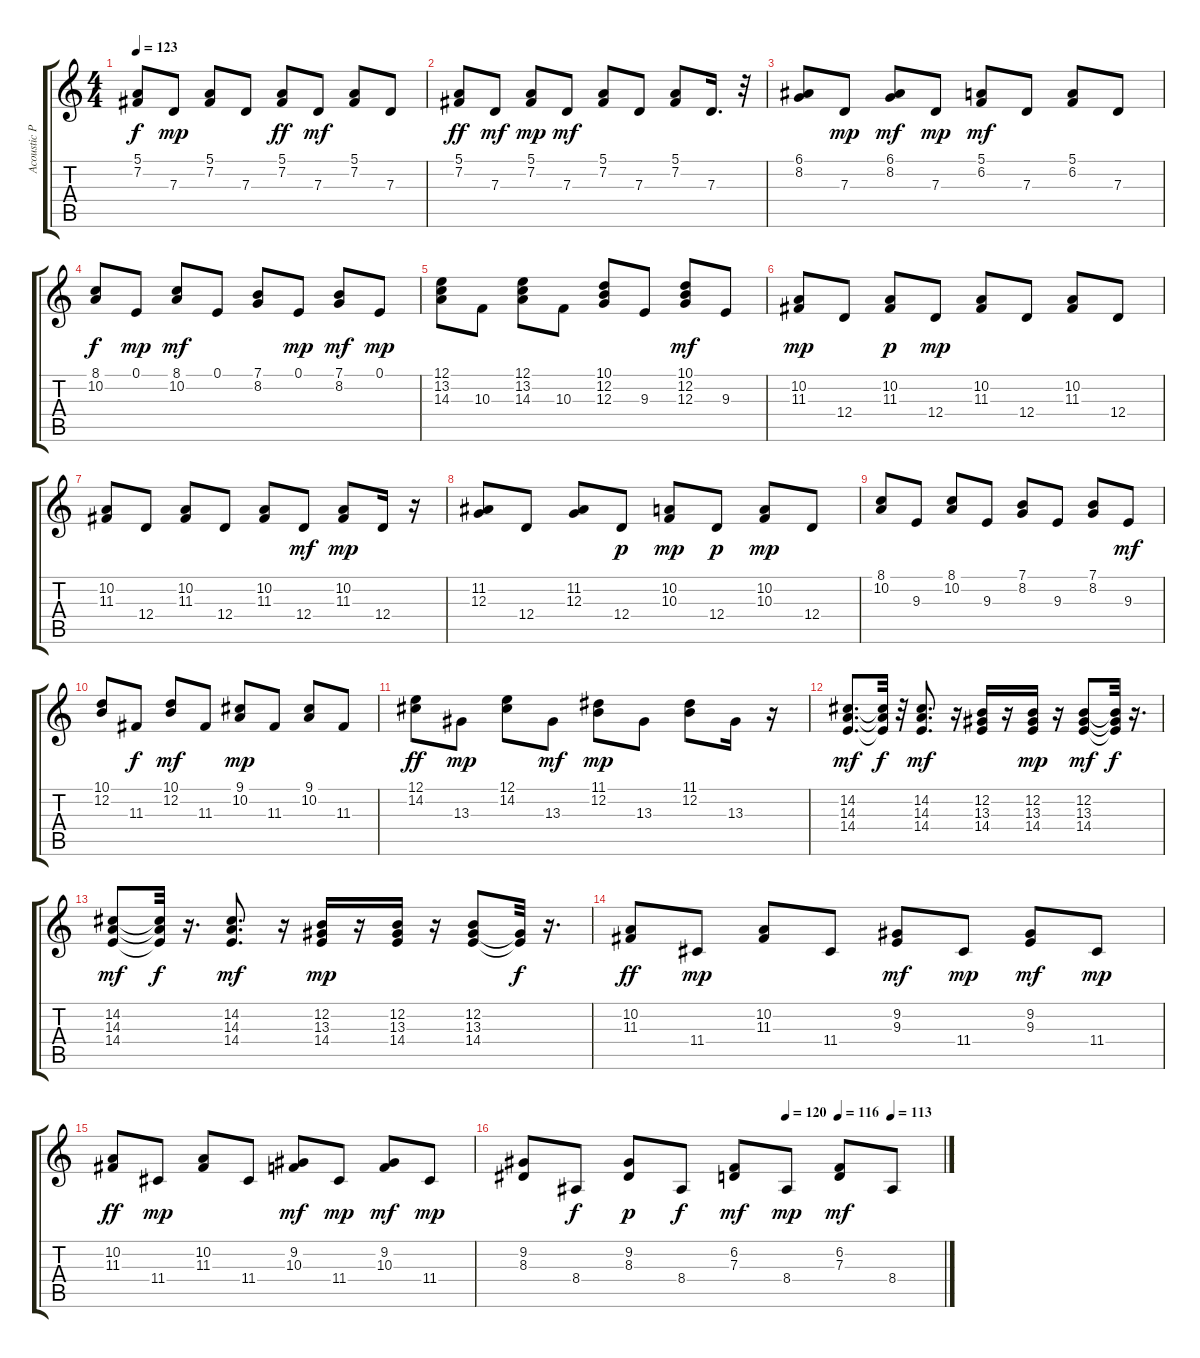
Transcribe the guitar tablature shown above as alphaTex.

\track ("Acoustic Piano Right Hand" "Acoustic P") {instrument acousticgrandpiano}
\staff {score tabs}
\tuning (E4 B3 G3 D3 A2 E2) {hide}
\ts (4 4)
\tempo 123
\clef g2
\ks c
(5.1 7.2).8{dy f} 7.3.8{dy mp} (5.1 7.2).8 7.3.8 (5.1 7.2).8{dy ff} 7.3.8{dy mf} (5.1 7.2).8 7.3.8 |
(5.1 7.2).8{dy ff} 7.3.8{dy mf} (5.1 7.2).8{dy mp} 7.3.8{dy mf} (5.1 7.2).8 7.3.8 (5.1 7.2).8 7.3.16{d} r.32 |
(6.1 8.2).8 7.3.8{dy mp} (6.1 8.2).8{dy mf} 7.3.8{dy mp} (5.1 6.2).8{dy mf} 7.3.8 (5.1 6.2).8 7.3.8 |
(8.1 10.2).8{dy f} 0.1.8{dy mp} (8.1 10.2).8{dy mf} 0.1.8 (7.1 8.2).8 0.1.8{dy mp} (7.1 8.2).8{dy mf} 0.1.8{dy mp} |
(12.1 13.2 14.3).8 10.3.8 (12.1 13.2 14.3).8 10.3.8 (10.1 12.2 12.3).8 9.3.8 (10.1 12.2 12.3).8{dy mf} 9.3.8 |
(10.2 11.3).8{dy mp} 12.4.8 (10.2 11.3).8{dy p} 12.4.8{dy mp} (10.2 11.3).8 12.4.8 (10.2 11.3).8 12.4.8 |
(10.2 11.3).8 12.4.8 (10.2 11.3).8 12.4.8 (10.2 11.3).8 12.4.8{dy mf} (10.2 11.3).8{dy mp} 12.4.16 r.16 |
(11.2 12.3).8 12.4.8 (11.2 12.3).8 12.4.8{dy p} (10.2 10.3).8{dy mp} 12.4.8{dy p} (10.2 10.3).8{dy mp} 12.4.8 |
(8.1 10.2).8 9.3.8 (8.1 10.2).8 9.3.8 (7.1 8.2).8 9.3.8 (7.1 8.2).8 9.3.8{dy mf} |
(10.1 12.2).8 11.3.8{dy f} (10.1 12.2).8{dy mf} 11.3.8 (9.1 10.2).8{dy mp} 11.3.8 (9.1 10.2).8 11.3.8 |
(12.1 14.2).8{dy ff} 13.3.8{dy mp} (12.1 14.2).8 13.3.8{dy mf} (11.1 12.2).8{dy mp} 13.3.8 (11.1 12.2).8 13.3.16 r.16 |
(14.2 14.3 14.4).8{d dy mf} (14.2{t} 14.3{t} 14.4{t}).32{dy f} r.32 (14.2 14.3 14.4).8{d dy mf} r.16 (12.2 13.3 14.4).16 r.16 (12.2 13.3 14.4).16{dy mp} r.16 (12.2 13.3 14.4).8{dy mf} (12.2{t} 13.3{t} 14.4{t}).32{dy f} r.16{d} |
(14.2 14.3 14.4).8{dy mf} (14.2{t} 14.3{t} 14.4{t}).32{dy f} r.16{d} (14.2 14.3 14.4).8{d dy mf} r.16 (12.2 13.3 14.4).16{dy mp} r.16 (12.2 13.3 14.4).16 r.16 (12.2 13.3 14.4).8 (13.3{t} 14.4{t}).32{dy f} r.16{d} |
(10.2 11.3).8{dy ff} 11.4.8{dy mp} (10.2 11.3).8 11.4.8 (9.2 9.3).8{dy mf} 11.4.8{dy mp} (9.2 9.3).8{dy mf} 11.4.8{dy mp} |
(10.2 11.3).8{dy ff} 11.4.8{dy mp} (10.2 11.3).8 11.4.8 (9.2 10.3).8{dy mf} 11.4.8{dy mp} (9.2 10.3).8{dy mf} 11.4.8{dy mp} |
\tempo (120 0.625)
\tempo (116 0.75)
\tempo (113 0.875)
(9.2 8.3).8 8.4.8{dy f} (9.2 8.3).8{dy p} 8.4.8{dy f} (6.2 7.3).8{dy mf} 8.4.8{dy mp} (6.2 7.3).8{dy mf} 8.4.8
